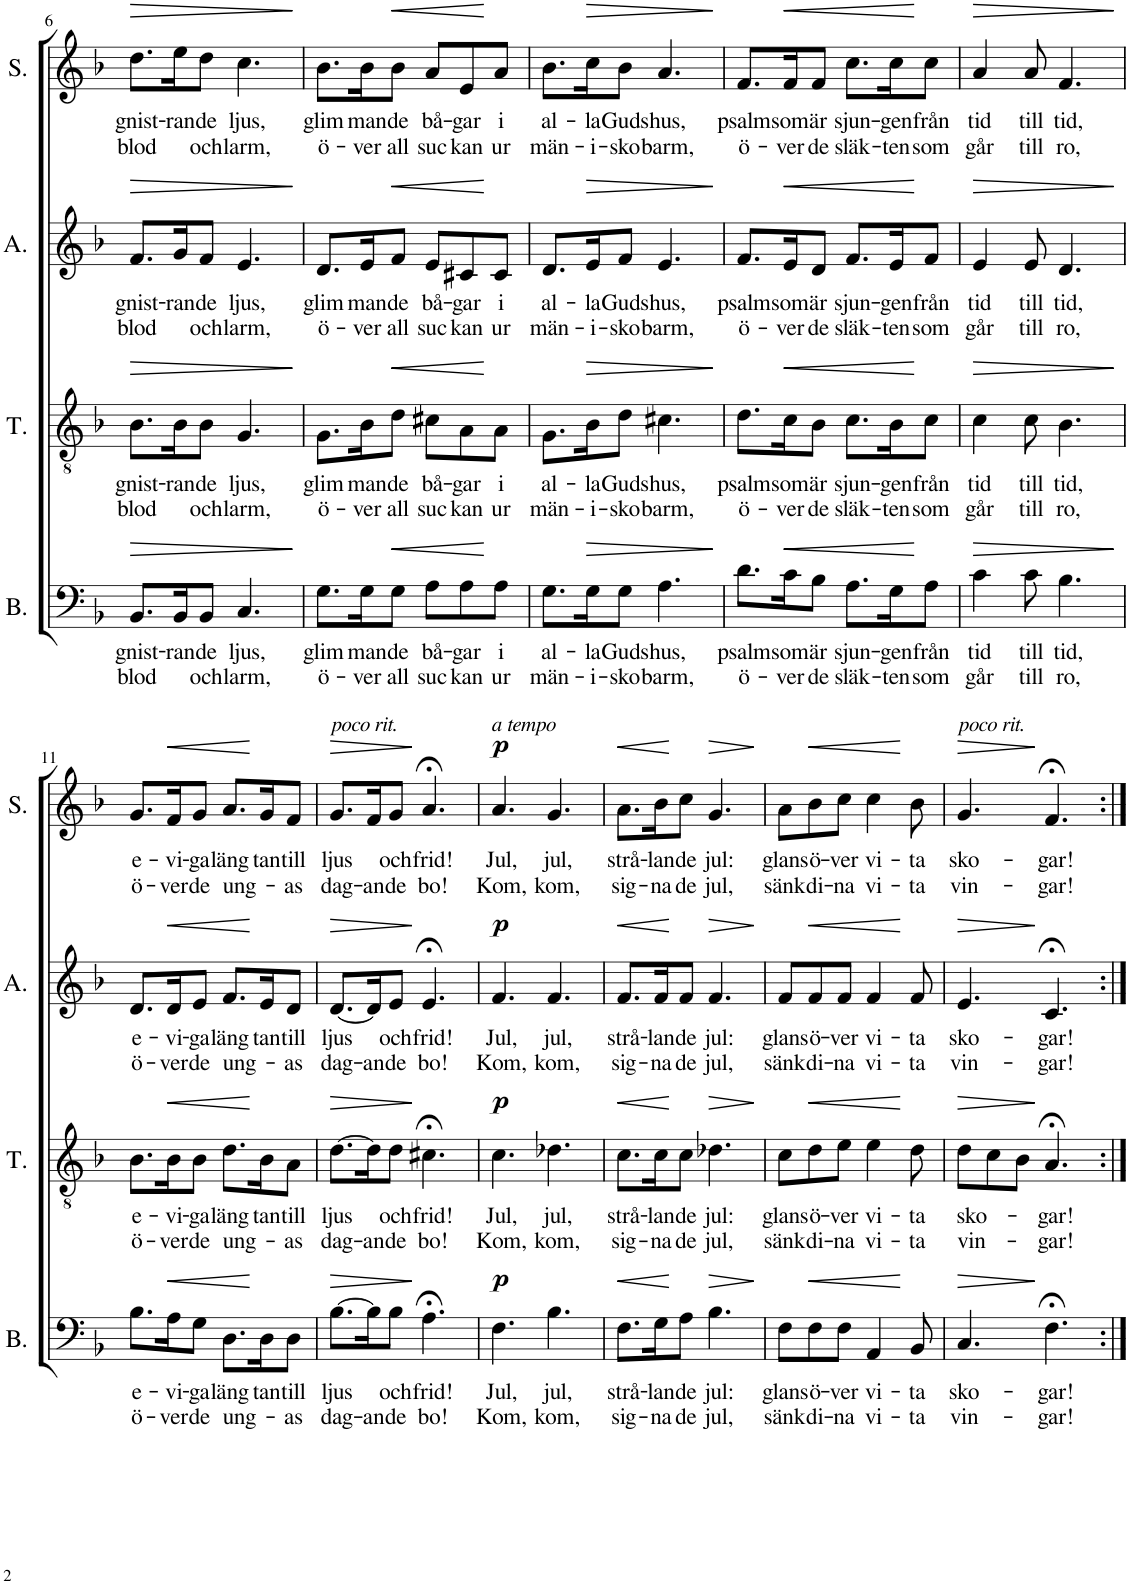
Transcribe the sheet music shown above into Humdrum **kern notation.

**kern	**text	**text	**dynam	**kern	**text	**text	**dynam	**kern	**text	**text	**dynam	**kern	**text	**text	**dynam
*part4	*part4	*part4	*part4	*part3	*part3	*part3	*part3	*part2	*part2	*part2	*part2	*part1	*part1	*part1	*part1
*staff4	*staff4	*staff4	*staff4	*staff3	*staff3	*staff3	*staff3	*staff2	*staff2	*staff2	*staff2	*staff1	*staff1	*staff1	*staff1
*I"Bass	*	*	*	*I"Tenor	*	*	*	*I"Alto	*	*	*	*I"Soprano	*	*	*
*I'B.	*	*	*	*I'T.	*	*	*	*I'A.	*	*	*	*I'S.	*	*	*
!!LO:PB:g=z
*clefF4	*	*	*	*clefGv2	*	*	*	*clefG2	*	*	*	*clefG2	*	*	*
*k[b-]	*	*	*	*k[b-]	*	*	*	*k[b-]	*	*	*	*k[b-]	*	*	*
*M6/8	*	*	*	*M6/8	*	*	*	*M6/8	*	*	*	*M6/8	*	*	*
=6	=6	=6	=6	=6	=6	=6	=6	=6	=6	=6	=6	=6	=6	=6	=6
!	!LO:LY:b	!LO:LY:b	!LO:HP:b	!	!LO:LY:b	!LO:LY:b	!LO:HP:b	!	!LO:LY:b	!LO:LY:b	!LO:HP:b	!	!LO:LY:b	!LO:LY:b	!LO:HP:b
8.BB-/L	gnist-	blod	>	8.B-\L	gnist-	blod	>	8.f/L	gnist-	blod	>	8.dd\L	gnist-	blod	>
!	!LO:LY:b	!	!	!	!LO:LY:b	!	!	!	!LO:LY:b	!	!	!	!LO:LY:b	!	!
16BB-/K	-ran-	.	.	16B-\K	-ran-	.	.	16g/K	-ran-	.	.	16ee\K	-ran-	.	.
!	!LO:LY:b	!LO:LY:b	!	!	!LO:LY:b	!LO:LY:b	!	!	!LO:LY:b	!LO:LY:b	!	!	!LO:LY:b	!LO:LY:b	!
8BB-/J	-de	och	.	8B-\J	-de	och	.	8f/J	-de	och	.	8dd\J	-de	och	.
!	!LO:LY:b	!LO:LY:b	!	!	!LO:LY:b	!LO:LY:b	!	!	!LO:LY:b	!LO:LY:b	!	!	!LO:LY:b	!LO:LY:b	!
4.C/	ljus,	larm,	.	4.G/	ljus,	larm,	.	4.e/	ljus,	larm,	.	4.cc\	ljus,	larm,	.
.	.	.	]	.	.	.	]	.	.	.	]	.	.	.	]
=7	=7	=7	=7	=7	=7	=7	=7	=7	=7	=7	=7	=7	=7	=7	=7
!	!LO:LY:b	!LO:LY:b	!	!	!LO:LY:b	!LO:LY:b	!	!	!LO:LY:b	!LO:LY:b	!	!	!LO:LY:b	!LO:LY:b	!
8.G\L	glim-	ö-	.	8.G\L	glim-	ö-	.	8.d/L	glim-	ö-	.	8.b-\L	glim-	ö-	.
!	!LO:LY:b	!LO:LY:b	!	!	!LO:LY:b	!LO:LY:b	!	!	!LO:LY:b	!LO:LY:b	!	!	!LO:LY:b	!LO:LY:b	!
16G\K	-man-	-ver	.	16B-\K	-man-	-ver	.	16e/K	-man-	-ver	.	16b-\K	-man-	-ver	.
!	!LO:LY:b	!LO:LY:b	!LO:HP:b	!	!LO:LY:b	!LO:LY:b	!LO:HP:b	!	!LO:LY:b	!LO:LY:b	!LO:HP:b	!	!LO:LY:b	!LO:LY:b	!LO:HP:b
8G\J	-de	all	<	8d\J	-de	all	<	8f/J	-de	all	<	8b-\J	-de	all	<
!	!LO:LY:b	!LO:LY:b	!	!	!LO:LY:b	!LO:LY:b	!	!	!LO:LY:b	!LO:LY:b	!	!	!LO:LY:b	!LO:LY:b	!
8A\L	bå-	suc-	.	8c#X\L	bå-	suc-	.	8e/L	bå-	suc-	.	8a/L	bå-	suc-	.
!	!LO:LY:b	!LO:LY:b	!	!	!LO:LY:b	!LO:LY:b	!	!	!LO:LY:b	!LO:LY:b	!	!	!LO:LY:b	!LO:LY:b	!
8A\	-gar	-kan	.	8A\	-gar	-kan	.	8c#X/	-gar	-kan	.	8e/	-gar	-kan	.
!	!LO:LY:b	!LO:LY:b	!	!	!LO:LY:b	!LO:LY:b	!	!	!LO:LY:b	!LO:LY:b	!	!	!LO:LY:b	!LO:LY:b	!
8A\J	i	ur	[	8A\J	i	ur	[	8c#/J	i	ur	[	8a/J	i	ur	[
=8	=8	=8	=8	=8	=8	=8	=8	=8	=8	=8	=8	=8	=8	=8	=8
!	!LO:LY:b	!LO:LY:b	!	!	!LO:LY:b	!LO:LY:b	!	!	!LO:LY:b	!LO:LY:b	!	!	!LO:LY:b	!LO:LY:b	!
8.G\L	al-	män-	.	8.G\L	al-	män-	.	8.d/L	al-	män-	.	8.b-\L	al-	män-	.
!	!LO:LY:b	!LO:LY:b	!LO:HP:b	!	!LO:LY:b	!LO:LY:b	!LO:HP:b	!	!LO:LY:b	!LO:LY:b	!LO:HP:b	!	!LO:LY:b	!LO:LY:b	!LO:HP:b
16G\K	-la	-i-	>	16B-\K	-la	-i-	>	16e/K	-la	-i-	>	16cc\K	-la	-i-	>
!	!LO:LY:b	!LO:LY:b	!	!	!LO:LY:b	!LO:LY:b	!	!	!LO:LY:b	!LO:LY:b	!	!	!LO:LY:b	!LO:LY:b	!
8G\J	Guds	-sko-	.	8d\J	Guds	-sko-	.	8f/J	Guds	-sko-	.	8b-\J	Guds	-sko-	.
!	!LO:LY:b	!LO:LY:b	!	!	!LO:LY:b	!LO:LY:b	!	!	!LO:LY:b	!LO:LY:b	!	!	!LO:LY:b	!LO:LY:b	!
4.A\	hus,	-barm,	.	4.c#X\	hus,	-barm,	.	4.e/	hus,	-barm,	.	4.a/	hus,	-barm,	.
.	.	.	]	.	.	.	]	.	.	.	]	.	.	.	]
=9	=9	=9	=9	=9	=9	=9	=9	=9	=9	=9	=9	=9	=9	=9	=9
!	!LO:LY:b	!LO:LY:b	!	!	!LO:LY:b	!LO:LY:b	!	!	!LO:LY:b	!LO:LY:b	!	!	!LO:LY:b	!LO:LY:b	!
8.d\L	psalm	ö-	.	8.d\L	psalm	ö-	.	8.f/L	psalm	ö-	.	8.f/L	psalm	ö-	.
!	!LO:LY:b	!LO:LY:b	!LO:HP:b	!	!LO:LY:b	!LO:LY:b	!LO:HP:b	!	!LO:LY:b	!LO:LY:b	!LO:HP:b	!	!LO:LY:b	!LO:LY:b	!LO:HP:b
16c\K	som	-ver	<	16c\K	som	-ver	<	16e/K	som	-ver	<	16f/K	som	-ver	<
!	!LO:LY:b	!LO:LY:b	!	!	!LO:LY:b	!LO:LY:b	!	!	!LO:LY:b	!LO:LY:b	!	!	!LO:LY:b	!LO:LY:b	!
8B-\J	är	de	.	8B-\J	är	de	.	8d/J	är	de	.	8f/J	är	de	.
!	!LO:LY:b	!LO:LY:b	!	!	!LO:LY:b	!LO:LY:b	!	!	!LO:LY:b	!LO:LY:b	!	!	!LO:LY:b	!LO:LY:b	!
8.A\L	sjun-	släk-	.	8.c\L	sjun-	släk-	.	8.f/L	sjun-	släk-	.	8.cc\L	sjun-	släk-	.
!	!LO:LY:b	!LO:LY:b	!	!	!LO:LY:b	!LO:LY:b	!	!	!LO:LY:b	!LO:LY:b	!	!	!LO:LY:b	!LO:LY:b	!
16G\K	-gen	-ten	.	16B-\K	-gen	-ten	.	16e/K	-gen	-ten	.	16cc\K	-gen	-ten	.
!	!LO:LY:b	!LO:LY:b	!	!	!LO:LY:b	!LO:LY:b	!	!	!LO:LY:b	!LO:LY:b	!	!	!LO:LY:b	!LO:LY:b	!
8A\J	från	som	[	8c\J	från	som	[	8f/J	från	som	[	8cc\J	från	som	[
=10	=10	=10	=10	=10	=10	=10	=10	=10	=10	=10	=10	=10	=10	=10	=10
!	!LO:LY:b	!LO:LY:b	!LO:HP:b	!	!LO:LY:b	!LO:LY:b	!LO:HP:b	!	!LO:LY:b	!LO:LY:b	!LO:HP:b	!	!LO:LY:b	!LO:LY:b	!LO:HP:b
4c\	tid	går	>	4c\	tid	går	>	4e/	tid	går	>	4a/	tid	går	>
!	!LO:LY:b	!LO:LY:b	!	!	!LO:LY:b	!LO:LY:b	!	!	!LO:LY:b	!LO:LY:b	!	!	!LO:LY:b	!LO:LY:b	!
8c\	till	till	.	8c\	till	till	.	8e/	till	till	.	8a/	till	till	.
!	!LO:LY:b	!LO:LY:b	!	!	!LO:LY:b	!LO:LY:b	!	!	!LO:LY:b	!LO:LY:b	!	!	!LO:LY:b	!LO:LY:b	!
4.B-\	tid,	ro,	.	4.B-\	tid,	ro,	.	4.d/	tid,	ro,	.	4.f/	tid,	ro,	.
.	.	.	]	.	.	.	]	.	.	.	]	.	.	.	]
!!LO:LB:g=z
=11	=11	=11	=11	=11	=11	=11	=11	=11	=11	=11	=11	=11	=11	=11	=11
!	!LO:LY:b	!LO:LY:b	!	!	!LO:LY:b	!LO:LY:b	!	!	!LO:LY:b	!LO:LY:b	!	!	!LO:LY:b	!LO:LY:b	!
8.B-\L	e-	ö-	.	8.B-\L	e-	ö-	.	8.d/L	e-	ö-	.	8.g/L	e-	ö-	.
!	!LO:LY:b	!LO:LY:b	!LO:HP:b	!	!LO:LY:b	!LO:LY:b	!LO:HP:b	!	!LO:LY:b	!LO:LY:b	!LO:HP:b	!	!LO:LY:b	!LO:LY:b	!LO:HP:b
16A\K	-vi-	-ver	<	16B-\K	-vi-	-ver	<	16d/K	-vi-	-ver	<	16f/K	-vi-	-ver	<
!	!LO:LY:b	!LO:LY:b	!	!	!LO:LY:b	!LO:LY:b	!	!	!LO:LY:b	!LO:LY:b	!	!	!LO:LY:b	!LO:LY:b	!
8G\J	-ga	de	.	8B-\J	-ga	de	.	8e/J	-ga	de	.	8g/J	-ga	de	.
!	!LO:LY:b	!LO:LY:b	!	!	!LO:LY:b	!LO:LY:b	!	!	!LO:LY:b	!LO:LY:b	!	!	!LO:LY:b	!LO:LY:b	!
8.D\L	läng-	ung-	.	8.d\L	läng-	ung-	.	8.f/L	läng-	ung-	.	8.a/L	läng-	ung-	.
!	!LO:LY:b	!	!	!	!LO:LY:b	!	!	!	!LO:LY:b	!	!	!	!LO:LY:b	!	!
16D\K	-tan	.	[	16B-\K	-tan	.	[	16e/K	-tan	.	[	16g/K	-tan	.	[
!	!LO:LY:b	!LO:LY:b	!	!	!LO:LY:b	!LO:LY:b	!	!	!LO:LY:b	!LO:LY:b	!	!	!LO:LY:b	!LO:LY:b	!
8D\J	till	-as	.	8A\J	till	-as	.	8d/J	till	-as	.	8f/J	till	-as	.
=12	=12	=12	=12	=12	=12	=12	=12	=12	=12	=12	=12	=12	=12	=12	=12
!	!	!	!	!	!	!	!	!	!	!	!	!LO:TX:a:i:t=poco rit.	!	!	!
!	!LO:LY:b	!LO:LY:b	!LO:HP:b	!	!LO:LY:b	!LO:LY:b	!LO:HP:b	!	!LO:LY:b	!LO:LY:b	!LO:HP:b	!	!LO:LY:b	!LO:LY:b	!LO:HP:b
[8.B-\L	ljus	dag-	>	[8.d\L	ljus	dag-	>	[8.d/L	ljus	dag-	>	8.g/L	ljus	dag-	>
!	!	!LO:LY:b	!	!	!	!LO:LY:b	!	!	!	!LO:LY:b	!	!	!	!LO:LY:b	!
16B-\K]	.	-an-	.	16d\K]	.	-an-	.	16d/K]	.	-an-	.	16f/K	.	-an-	.
!	!LO:LY:b	!LO:LY:b	!	!	!LO:LY:b	!LO:LY:b	!	!	!LO:LY:b	!LO:LY:b	!	!	!LO:LY:b	!LO:LY:b	!
8B-\J	och	-de	.	8d\J	och	-de	.	8e/J	och	-de	.	8g/J	och	-de	.
!	!LO:LY:b	!LO:LY:b	!	!	!LO:LY:b	!LO:LY:b	!	!	!LO:LY:b	!LO:LY:b	!	!	!LO:LY:b	!LO:LY:b	!
4.A;<\	frid!	bo!	]	4.c#X;<\	frid!	bo!	]	4.e;</	frid!	bo!	]	4.a;</	frid!	bo!	]
=13	=13	=13	=13	=13	=13	=13	=13	=13	=13	=13	=13	=13	=13	=13	=13
!	!	!	!	!	!	!	!	!	!	!	!	!LO:TX:a:i:t=a tempo	!	!	!
!	!LO:LY:b	!LO:LY:b	!LO:DY:a	!	!LO:LY:b	!LO:LY:b	!LO:DY:a	!	!LO:LY:b	!LO:LY:b	!LO:DY:a	!	!LO:LY:b	!LO:LY:b	!LO:DY:a
4.F\	Jul,	Kom,	p	4.c\	Jul,	Kom,	p	4.f/	Jul,	Kom,	p	4.a/	Jul,	Kom,	p
!	!LO:LY:b	!LO:LY:b	!	!	!LO:LY:b	!LO:LY:b	!	!	!LO:LY:b	!LO:LY:b	!	!	!LO:LY:b	!LO:LY:b	!
4.B-\	jul,	kom,	.	4.d-X\	jul,	kom,	.	4.f/	jul,	kom,	.	4.g/	jul,	kom,	.
=14	=14	=14	=14	=14	=14	=14	=14	=14	=14	=14	=14	=14	=14	=14	=14
!	!LO:LY:b	!LO:LY:b	!LO:HP:b	!	!LO:LY:b	!LO:LY:b	!LO:HP:b	!	!LO:LY:b	!LO:LY:b	!LO:HP:b	!	!LO:LY:b	!LO:LY:b	!LO:HP:b
8.F\L	strå-	sig-	<	8.c\L	strå-	sig-	<	8.f/L	strå-	sig-	<	8.a\L	strå-	sig-	<
!	!LO:LY:b	!LO:LY:b	!	!	!LO:LY:b	!LO:LY:b	!	!	!LO:LY:b	!LO:LY:b	!	!	!LO:LY:b	!LO:LY:b	!
16G\K	-lan-	-na-	.	16c\K	-lan-	-na-	.	16f/K	-lan-	-na-	.	16b-\K	-lan-	-na-	.
!	!LO:LY:b	!LO:LY:b	!	!	!LO:LY:b	!LO:LY:b	!	!	!LO:LY:b	!LO:LY:b	!	!	!LO:LY:b	!LO:LY:b	!
8A\J	-de	-de	[	8c\J	-de	-de	[	8f/J	-de	-de	[	8cc\J	-de	-de	[
!	!LO:LY:b	!LO:LY:b	!LO:HP:b	!	!LO:LY:b	!LO:LY:b	!LO:HP:b	!	!LO:LY:b	!LO:LY:b	!LO:HP:b	!	!LO:LY:b	!LO:LY:b	!LO:HP:b
4.B-\	jul:	jul,	>	4.d-X\	jul:	jul,	>	4.f/	jul:	jul,	>	4.g/	jul:	jul,	>
.	.	.	]	.	.	.	]	.	.	.	]	.	.	.	]
=15	=15	=15	=15	=15	=15	=15	=15	=15	=15	=15	=15	=15	=15	=15	=15
!	!LO:LY:b	!LO:LY:b	!	!	!LO:LY:b	!LO:LY:b	!	!	!LO:LY:b	!LO:LY:b	!	!	!LO:LY:b	!LO:LY:b	!
8F\L	glans	sänk	.	8c\L	glans	sänk	.	8f/L	glans	sänk	.	8a\L	glans	sänk	.
!	!LO:LY:b	!LO:LY:b	!LO:HP:b	!	!LO:LY:b	!LO:LY:b	!LO:HP:b	!	!LO:LY:b	!LO:LY:b	!LO:HP:b	!	!LO:LY:b	!LO:LY:b	!LO:HP:b
8F\	ö-	di-	<	8d\	ö-	di-	<	8f/	ö-	di-	<	8b-\	ö-	di-	<
!	!LO:LY:b	!LO:LY:b	!	!	!LO:LY:b	!LO:LY:b	!	!	!LO:LY:b	!LO:LY:b	!	!	!LO:LY:b	!LO:LY:b	!
8F\J	-ver	-na	.	8e\J	-ver	-na	.	8f/J	-ver	-na	.	8cc\J	-ver	-na	.
!	!LO:LY:b	!LO:LY:b	!	!	!LO:LY:b	!LO:LY:b	!	!	!LO:LY:b	!LO:LY:b	!	!	!LO:LY:b	!LO:LY:b	!
4AA/	vi-	vi-	.	4e\	vi-	vi-	.	4f/	vi-	vi-	.	4cc\	vi-	vi-	.
!	!LO:LY:b	!LO:LY:b	!	!	!LO:LY:b	!LO:LY:b	!	!	!LO:LY:b	!LO:LY:b	!	!	!LO:LY:b	!LO:LY:b	!
8BB-/	-ta	-ta	[	8d\	-ta	-ta	[	8f/	-ta	-ta	[	8b-\	-ta	-ta	[
=16	=16	=16	=16	=16	=16	=16	=16	=16	=16	=16	=16	=16	=16	=16	=16
!	!	!	!	!	!	!	!	!	!	!	!	!LO:TX:a:i:t=poco rit.	!	!	!
!	!LO:LY:b	!LO:LY:b	!LO:HP:b	!	!LO:LY:b	!LO:LY:b	!LO:HP:b	!	!LO:LY:b	!LO:LY:b	!LO:HP:b	!	!LO:LY:b	!LO:LY:b	!LO:HP:b
4.C/	sko-	vin-	>	8d\L	sko-	vin-	>	4.e/	sko-	vin-	>	4.g/	sko-	vin-	>
.	.	.	.	8c\	.	.	.	.	.	.	.	.	.	.	.
.	.	.	.	8B-\J	.	.	.	.	.	.	.	.	.	.	.
!	!LO:LY:b	!LO:LY:b	!	!	!LO:LY:b	!LO:LY:b	!	!	!LO:LY:b	!LO:LY:b	!	!	!LO:LY:b	!LO:LY:b	!
4.F;<\	-gar!	-gar!	]	4.A;</	-gar!	-gar!	]	4.c;</	-gar!	-gar!	]	4.f;</	-gar!	-gar!	]
=:|!	=:|!	=:|!	=:|!	=:|!	=:|!	=:|!	=:|!	=:|!	=:|!	=:|!	=:|!	=:|!	=:|!	=:|!	=:|!
*-	*-	*-	*-	*-	*-	*-	*-	*-	*-	*-	*-	*-	*-	*-	*-
